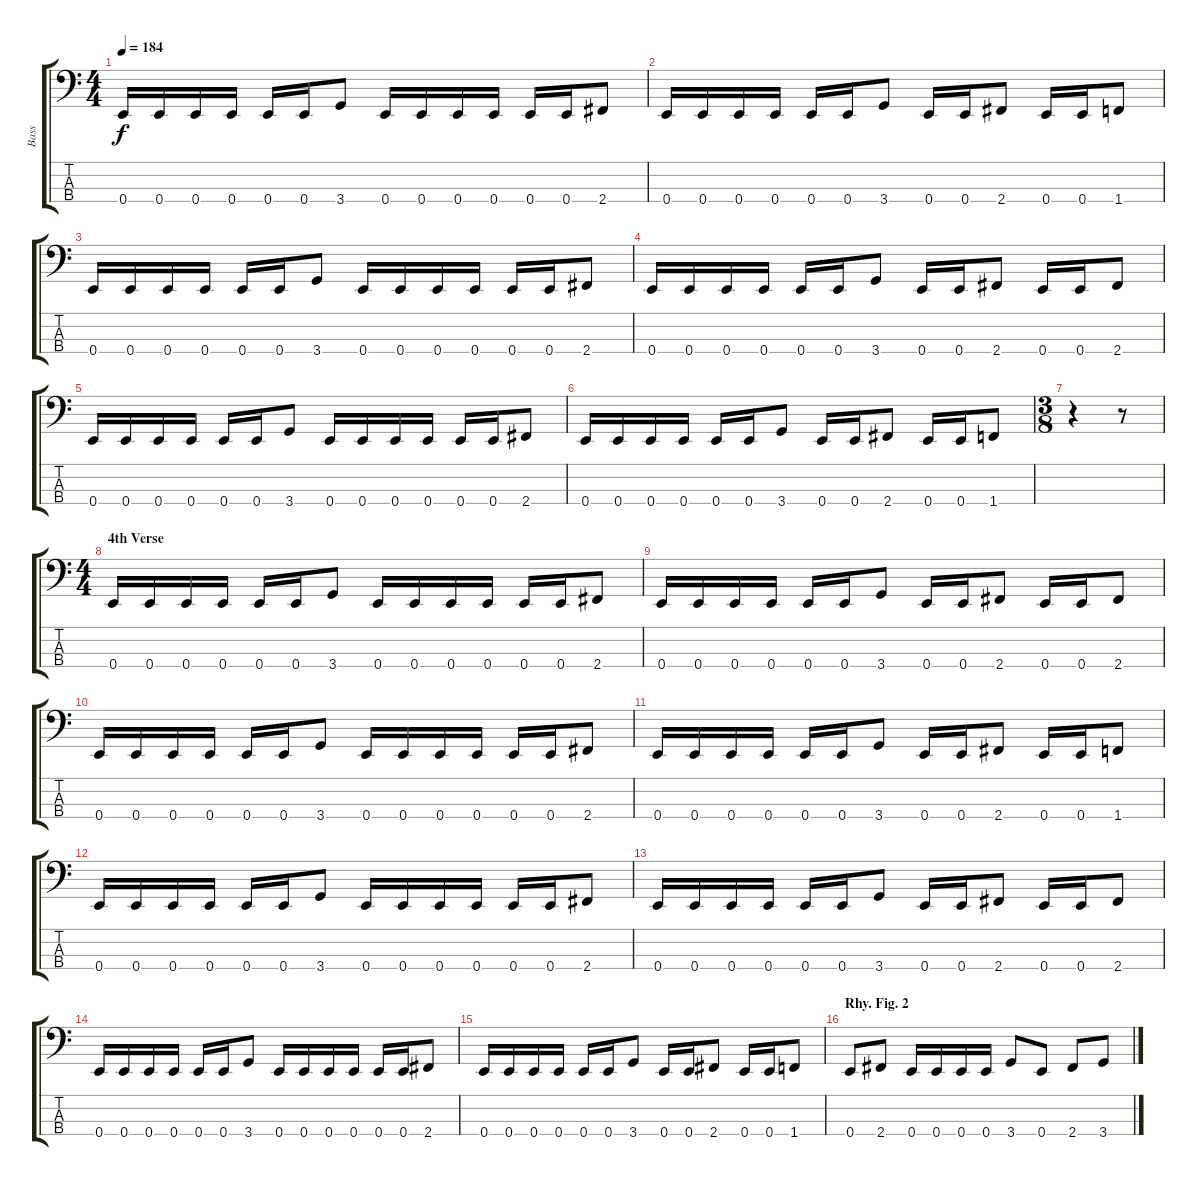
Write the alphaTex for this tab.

\track ("Bass" "Bass") {instrument electricbasspick}
\staff {score tabs}
\tuning (G2 D2 A1 E1) {hide}
\ts (4 4)
\tempo 184
\clef f4
\ks c
0.4.16{dy f} 0.4.16 0.4.16 0.4.16 0.4.16 0.4.16 3.4.8 0.4.16 0.4.16 0.4.16 0.4.16 0.4.16 0.4.16 2.4.8 |
0.4.16 0.4.16 0.4.16 0.4.16 0.4.16 0.4.16 3.4.8 0.4.16 0.4.16 2.4.8 0.4.16 0.4.16 1.4.8 |
0.4.16 0.4.16 0.4.16 0.4.16 0.4.16 0.4.16 3.4.8 0.4.16 0.4.16 0.4.16 0.4.16 0.4.16 0.4.16 2.4.8 |
0.4.16 0.4.16 0.4.16 0.4.16 0.4.16 0.4.16 3.4.8 0.4.16 0.4.16 2.4.8 0.4.16 0.4.16 2.4.8 |
0.4.16 0.4.16 0.4.16 0.4.16 0.4.16 0.4.16 3.4.8 0.4.16 0.4.16 0.4.16 0.4.16 0.4.16 0.4.16 2.4.8 |
0.4.16 0.4.16 0.4.16 0.4.16 0.4.16 0.4.16 3.4.8 0.4.16 0.4.16 2.4.8 0.4.16 0.4.16 1.4.8 |
\ts (3 8)
r.4 r.8 |
\ts (4 4)
\section ("" "4th Verse")
0.4.16 0.4.16 0.4.16 0.4.16 0.4.16 0.4.16 3.4.8 0.4.16 0.4.16 0.4.16 0.4.16 0.4.16 0.4.16 2.4.8 |
0.4.16 0.4.16 0.4.16 0.4.16 0.4.16 0.4.16 3.4.8 0.4.16 0.4.16 2.4.8 0.4.16 0.4.16 2.4.8 |
0.4.16 0.4.16 0.4.16 0.4.16 0.4.16 0.4.16 3.4.8 0.4.16 0.4.16 0.4.16 0.4.16 0.4.16 0.4.16 2.4.8 |
0.4.16 0.4.16 0.4.16 0.4.16 0.4.16 0.4.16 3.4.8 0.4.16 0.4.16 2.4.8 0.4.16 0.4.16 1.4.8 |
0.4.16 0.4.16 0.4.16 0.4.16 0.4.16 0.4.16 3.4.8 0.4.16 0.4.16 0.4.16 0.4.16 0.4.16 0.4.16 2.4.8 |
0.4.16 0.4.16 0.4.16 0.4.16 0.4.16 0.4.16 3.4.8 0.4.16 0.4.16 2.4.8 0.4.16 0.4.16 2.4.8 |
0.4.16 0.4.16 0.4.16 0.4.16 0.4.16 0.4.16 3.4.8 0.4.16 0.4.16 0.4.16 0.4.16 0.4.16 0.4.16 2.4.8 |
0.4.16 0.4.16 0.4.16 0.4.16 0.4.16 0.4.16 3.4.8 0.4.16 0.4.16 2.4.8 0.4.16 0.4.16 1.4.8 |
\section ("" "Rhy. Fig. 2")
0.4.8 2.4.8 0.4.16 0.4.16 0.4.16 0.4.16 3.4.8 0.4.8 2.4.8 3.4.8
